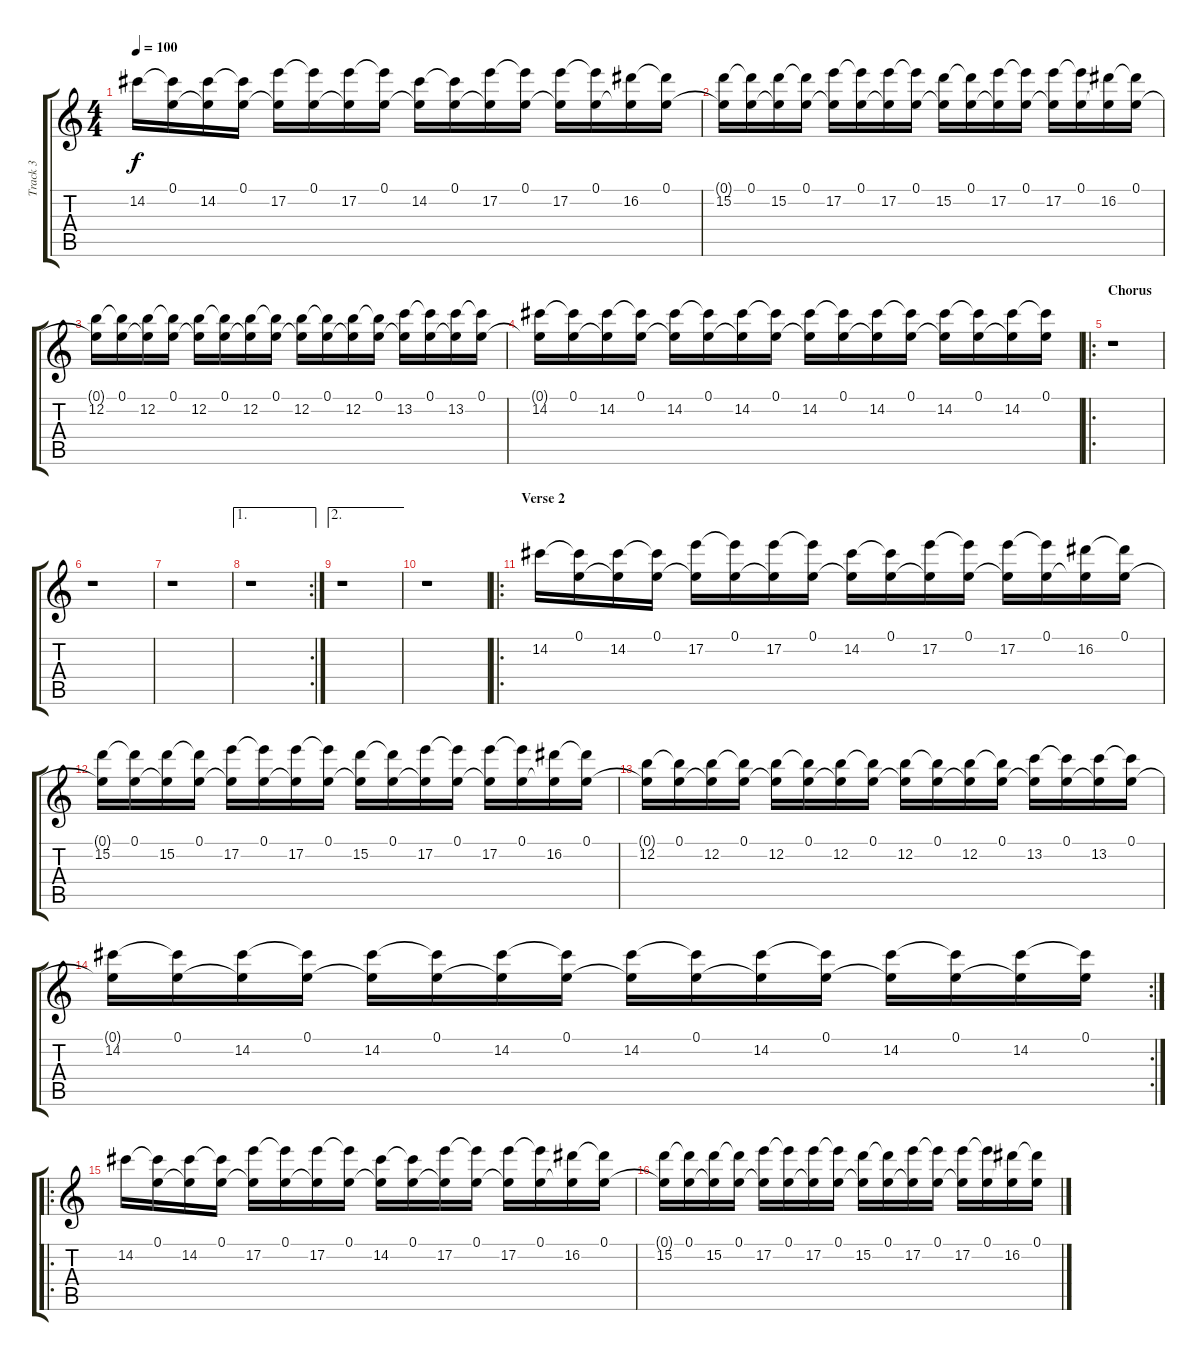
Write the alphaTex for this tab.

\track ("Track 3" "Track 3") {instrument acousticguitarsteel}
\staff {score tabs}
\tuning (E4 B3 G3 D3 A2 E2) {hide}
\ts (4 4)
\tempo 100
\clef g2
\ks c
14.2.16{dy f} (0.1 14.2{t}).16 (0.1{t} 14.2).16 (0.1 14.2{t}).16 (0.1{t} 17.2).16 (0.1 17.2{t}).16 (0.1{t} 17.2).16 (0.1 17.2{t}).16 (0.1{t} 14.2).16 (0.1 14.2{t}).16 (0.1{t} 17.2).16 (0.1 17.2{t}).16 (0.1{t} 17.2).16 (0.1 17.2{t}).16 (0.1{t} 16.2).16 (0.1 16.2{t}).16 |
(0.1{t} 15.2).16 (0.1 15.2{t}).16 (0.1{t} 15.2).16 (0.1 15.2{t}).16 (0.1{t} 17.2).16 (0.1 17.2{t}).16 (0.1{t} 17.2).16 (0.1 17.2{t}).16 (0.1{t} 15.2).16 (0.1 15.2{t}).16 (0.1{t} 17.2).16 (0.1 17.2{t}).16 (0.1{t} 17.2).16 (0.1 17.2{t}).16 (0.1{t} 16.2).16 (0.1 16.2{t}).16 |
(0.1{t} 12.2).16 (0.1 12.2{t}).16 (0.1{t} 12.2).16 (0.1 12.2{t}).16 (0.1{t} 12.2).16 (0.1 12.2{t}).16 (0.1{t} 12.2).16 (0.1 12.2{t}).16 (0.1{t} 12.2).16 (0.1 12.2{t}).16 (0.1{t} 12.2).16 (0.1 12.2{t}).16 (0.1{t} 13.2).16 (0.1 13.2{t}).16 (0.1{t} 13.2).16 (0.1 13.2{t}).16 |
(0.1{t} 14.2).16 (0.1 14.2{t}).16 (0.1{t} 14.2).16 (0.1 14.2{t}).16 (0.1{t} 14.2).16 (0.1 14.2{t}).16 (0.1{t} 14.2).16 (0.1 14.2{t}).16 (0.1{t} 14.2).16 (0.1 14.2{t}).16 (0.1{t} 14.2).16 (0.1 14.2{t}).16 (0.1{t} 14.2).16 (0.1 14.2{t}).16 (0.1{t} 14.2).16 (0.1 14.2{t}).16 |
\ro
\section ("" "Chorus")
r.1 |
r.1 |
r.1 |
\ae 1
\rc 2
r.1 |
\ae 2
r.1 |
r.1 |
\ro
\section ("" "Verse 2")
14.2.16 (0.1 14.2{t}).16 (0.1{t} 14.2).16 (0.1 14.2{t}).16 (0.1{t} 17.2).16 (0.1 17.2{t}).16 (0.1{t} 17.2).16 (0.1 17.2{t}).16 (0.1{t} 14.2).16 (0.1 14.2{t}).16 (0.1{t} 17.2).16 (0.1 17.2{t}).16 (0.1{t} 17.2).16 (0.1 17.2{t}).16 (0.1{t} 16.2).16 (0.1 16.2{t}).16 |
(0.1{t} 15.2).16 (0.1 15.2{t}).16 (0.1{t} 15.2).16 (0.1 15.2{t}).16 (0.1{t} 17.2).16 (0.1 17.2{t}).16 (0.1{t} 17.2).16 (0.1 17.2{t}).16 (0.1{t} 15.2).16 (0.1 15.2{t}).16 (0.1{t} 17.2).16 (0.1 17.2{t}).16 (0.1{t} 17.2).16 (0.1 17.2{t}).16 (0.1{t} 16.2).16 (0.1 16.2{t}).16 |
(0.1{t} 12.2).16 (0.1 12.2{t}).16 (0.1{t} 12.2).16 (0.1 12.2{t}).16 (0.1{t} 12.2).16 (0.1 12.2{t}).16 (0.1{t} 12.2).16 (0.1 12.2{t}).16 (0.1{t} 12.2).16 (0.1 12.2{t}).16 (0.1{t} 12.2).16 (0.1 12.2{t}).16 (0.1{t} 13.2).16 (0.1 13.2{t}).16 (0.1{t} 13.2).16 (0.1 13.2{t}).16 |
\rc 2
(0.1{t} 14.2).16 (0.1 14.2{t}).16 (0.1{t} 14.2).16 (0.1 14.2{t}).16 (0.1{t} 14.2).16 (0.1 14.2{t}).16 (0.1{t} 14.2).16 (0.1 14.2{t}).16 (0.1{t} 14.2).16 (0.1 14.2{t}).16 (0.1{t} 14.2).16 (0.1 14.2{t}).16 (0.1{t} 14.2).16 (0.1 14.2{t}).16 (0.1{t} 14.2).16 (0.1 14.2{t}).16 |
\ro
14.2.16 (0.1 14.2{t}).16 (0.1{t} 14.2).16 (0.1 14.2{t}).16 (0.1{t} 17.2).16 (0.1 17.2{t}).16 (0.1{t} 17.2).16 (0.1 17.2{t}).16 (0.1{t} 14.2).16 (0.1 14.2{t}).16 (0.1{t} 17.2).16 (0.1 17.2{t}).16 (0.1{t} 17.2).16 (0.1 17.2{t}).16 (0.1{t} 16.2).16 (0.1 16.2{t}).16 |
(0.1{t} 15.2).16 (0.1 15.2{t}).16 (0.1{t} 15.2).16 (0.1 15.2{t}).16 (0.1{t} 17.2).16 (0.1 17.2{t}).16 (0.1{t} 17.2).16 (0.1 17.2{t}).16 (0.1{t} 15.2).16 (0.1 15.2{t}).16 (0.1{t} 17.2).16 (0.1 17.2{t}).16 (0.1{t} 17.2).16 (0.1 17.2{t}).16 (0.1{t} 16.2).16 (0.1 16.2{t}).16
